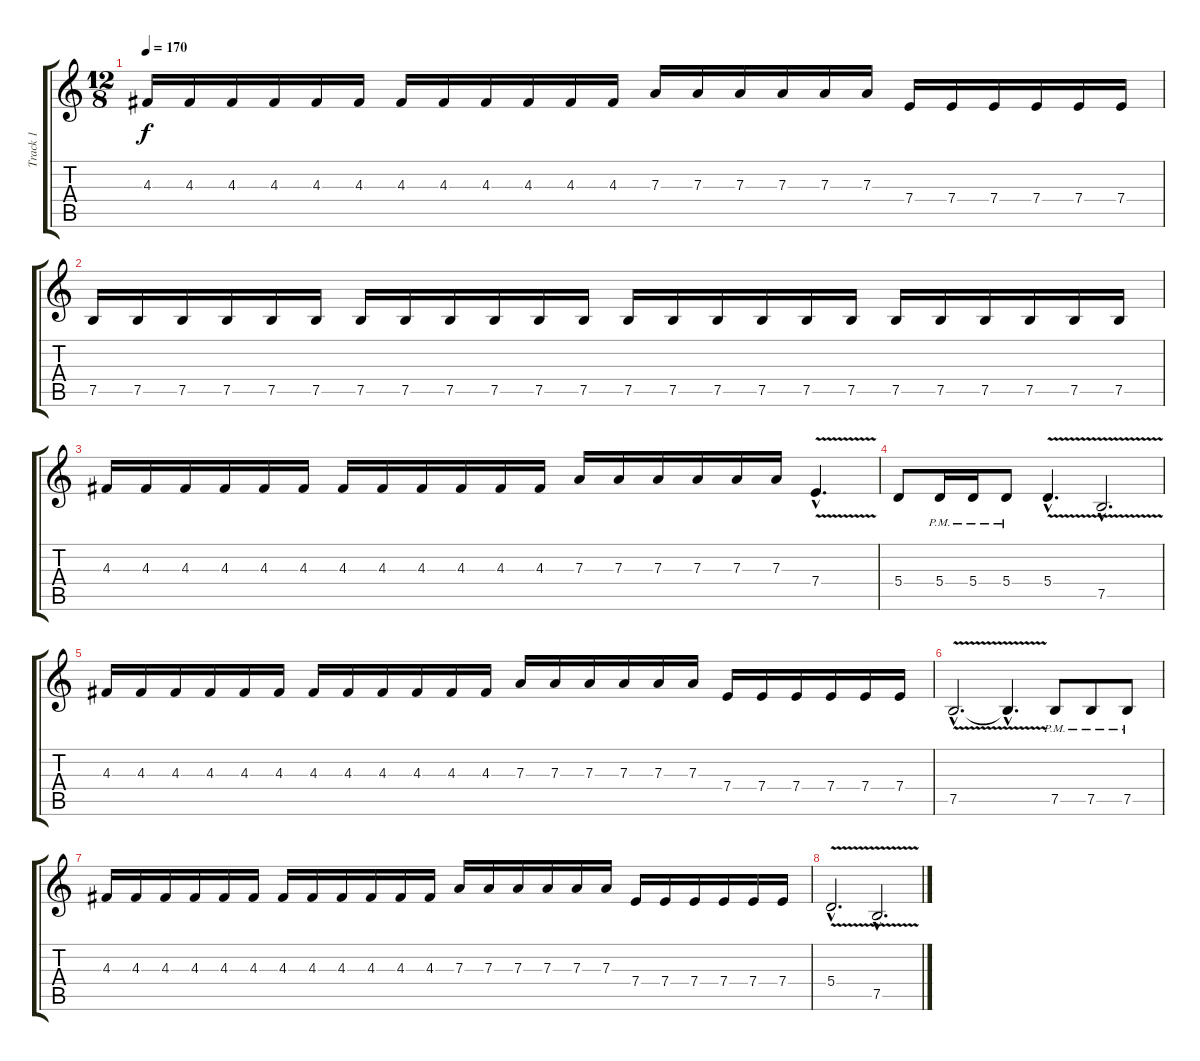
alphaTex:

\track ("Track 1" "Track 1") {instrument overdrivenguitar}
\staff {score tabs}
\tuning (B3 Gb3 D3 A2 E2 B1) {hide}
\ts (12 8)
\tempo 170
\clef g2
\ks c
4.3.16{dy f} 4.3.16 4.3.16 4.3.16 4.3.16 4.3.16 4.3.16 4.3.16 4.3.16 4.3.16 4.3.16 4.3.16 7.3.16 7.3.16 7.3.16 7.3.16 7.3.16 7.3.16 7.4.16 7.4.16 7.4.16 7.4.16 7.4.16 7.4.16 |
7.5.16 7.5.16 7.5.16 7.5.16 7.5.16 7.5.16 7.5.16 7.5.16 7.5.16 7.5.16 7.5.16 7.5.16 7.5.16 7.5.16 7.5.16 7.5.16 7.5.16 7.5.16 7.5.16 7.5.16 7.5.16 7.5.16 7.5.16 7.5.16 |
4.3.16 4.3.16 4.3.16 4.3.16 4.3.16 4.3.16 4.3.16 4.3.16 4.3.16 4.3.16 4.3.16 4.3.16 7.3.16 7.3.16 7.3.16 7.3.16 7.3.16 7.3.16 7.4{v hac}.4{d} |
5.4.8 5.4{pm}.16 5.4{pm}.16 5.4{pm}.8 5.4{v hac}.4{d} 7.5{v hac}.2{d} |
4.3.16 4.3.16 4.3.16 4.3.16 4.3.16 4.3.16 4.3.16 4.3.16 4.3.16 4.3.16 4.3.16 4.3.16 7.3.16 7.3.16 7.3.16 7.3.16 7.3.16 7.3.16 7.4.16 7.4.16 7.4.16 7.4.16 7.4.16 7.4.16 |
7.5{v hac}.2{d} 7.5{hac t}.4{d} 7.5{pm}.8 7.5{pm}.8 7.5{pm}.8 |
4.3.16 4.3.16 4.3.16 4.3.16 4.3.16 4.3.16 4.3.16 4.3.16 4.3.16 4.3.16 4.3.16 4.3.16 7.3.16 7.3.16 7.3.16 7.3.16 7.3.16 7.3.16 7.4.16 7.4.16 7.4.16 7.4.16 7.4.16 7.4.16 |
5.4{v hac}.2{d} 7.5{v hac}.2{d}
